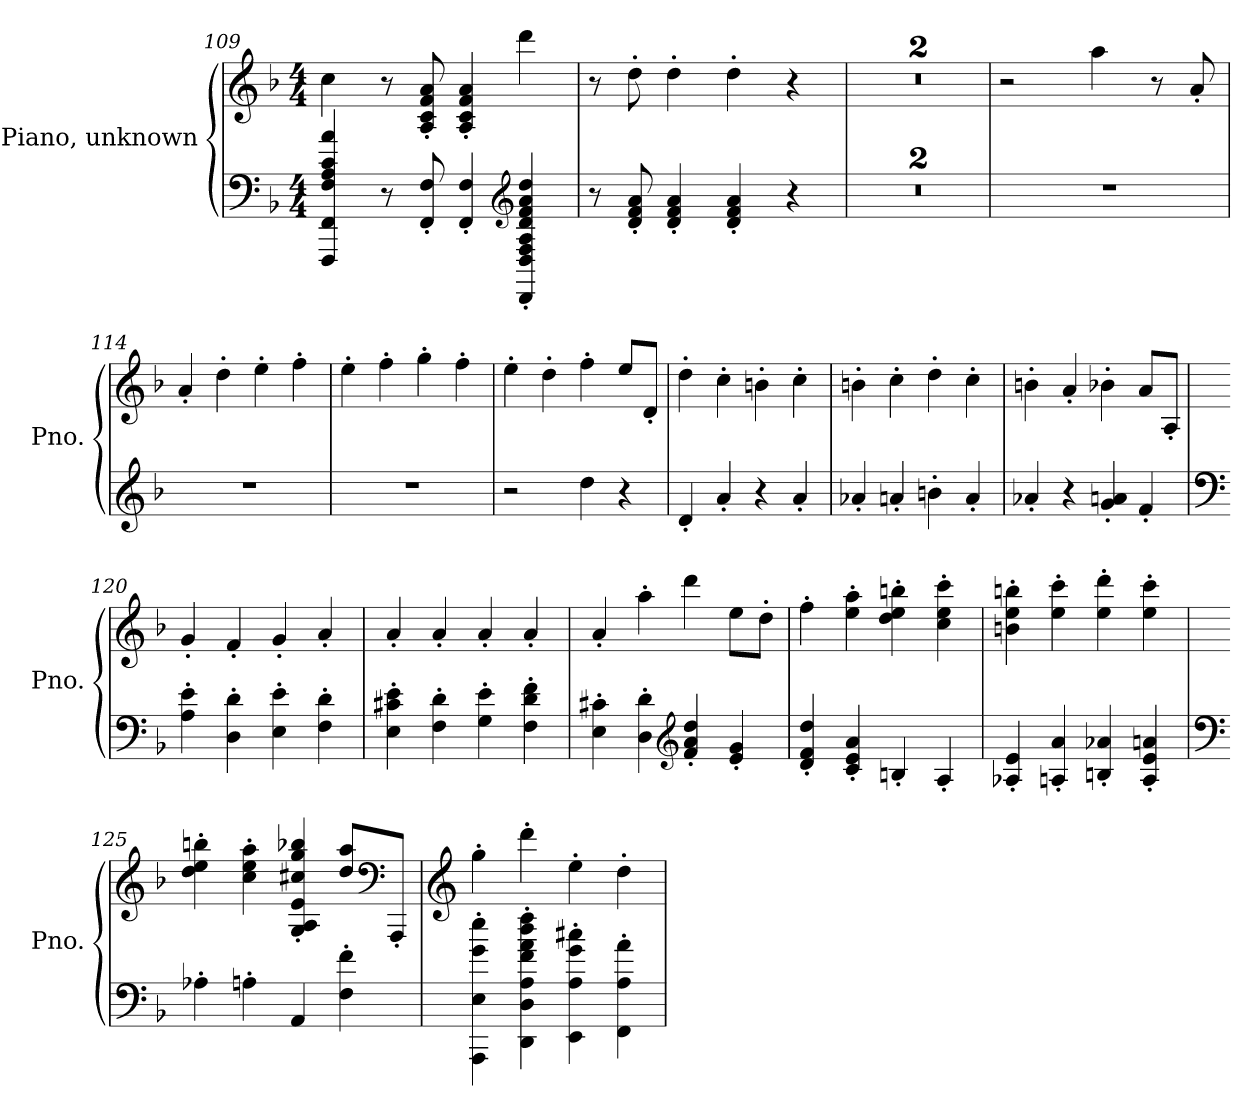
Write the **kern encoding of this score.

**kern	**kern
*part1	*part1
*staff2	*staff1
*I"Piano, unknown	*
*I'Pno.	*
*clefF4	*clefG2
*k[b-]	*k[b-]
*M4/4	*M4/4
=109	=109
4FFF/ 4FF/ 4F/ 4A/ 4c/ 4a/	4cc\
8r	8r
8FF/' 8F/'	8A/' 8c/' 8f/' 8a/'
4FF/' 4F/'	4A/' 4c/' 4f/' 4a/'
*clefG2	*
4DD/' 4D/' 4F/' 4A/' 4d/' 4f/' 4a/' 4dd/'	4ddd\
!!LO:PB:g=z
=110	=110
8r	8r
8d/' 8f/' 8a/'	8dd'\
4d/' 4f/' 4a/'	4dd'\
4d/' 4f/' 4a/'	4dd'\
4r	4r
=111	=111
1r	1r
=112	=112
1r	1r
=113	=113
1r	2r
.	4aa\
.	8r
.	8a'/
=114	=114
1r	4a'/
.	4dd'\
.	4ee'\
.	4ff'\
=115	=115
1r	4ee'\
.	4ff'\
.	4gg'\
.	4ff'\
=116	=116
2r	4ee'\
.	4dd'\
4dd\	4ff'\
4r	8ee/L
.	8d'/J
=117	=117
4d'/	4dd'\
4a'/	4cc'\
4r	4bn'\
4a'/	4cc'\
=118	=118
4a-X'/	4bn'\
4an'/	4cc'\
4bn'\	4dd'\
4a'/	4cc'\
!!LO:LB:g=z
=119	=119
4a-X'/	4bn'\
4r	4a'/
4g/' 4an/'	4b-X'\
4f'/	8a/L
.	8A'/J
=120	=120
*clefF4	*
4A\' 4e\'	4g'/
4D\' 4d\'	4f'/
4E\' 4e\'	4g'/
4F\' 4d\'	4a'/
=121	=121
4E\' 4c#X\' 4e\'	4a'/
4F\' 4d\'	4a'/
4G\' 4e\'	4a'/
4F\' 4d\' 4f\'	4a'/
=122	=122
4E\' 4c#X\'	4a'/
4D\' 4d\'	4aa'\
*clefG2	*
4f/' 4a/' 4dd/'	4ddd\
4e/' 4g/'	8ee\L
.	8dd'\J
=123	=123
4d/' 4f/' 4dd/'	4ff'\
4c/' 4e/' 4a/'	4ee\' 4aa\'
4Bn'/	4dd\' 4ee\' 4bbn\'
4A'/	4cc\' 4ee\' 4ccc\'
=124	=124
4A-X/' 4e/'	4bn\' 4ee\' 4bbn\'
4An/' 4a/'	4ee\' 4ccc\'
4Bn/' 4a-X/'	4ee\' 4ddd\'
4A/' 4e/' 4an/'	4ee\' 4ccc\'
!!LO:LB:g=z
=125	=125
*clefF4	*
4A-X'\	4dd\' 4ee\' 4bbn\'
4An'\	4cc\' 4ee\' 4aa\'
4AA/	4G/' 4A/' 4e/' 4cc#X/' 4gg/' 4bb-X/'
4F\' 4f\'	8dd/ 8aa/L
*	*clefF4
.	8AAA'/J
=126	=126
*	*clefG2
4AAA\' 4E\' 4g\' 4ee\'	4gg'\
4DD\' 4D\' 4A\' 4f\' 4a\' 4dd\' 4ff\'	4ddd'\
4EE\' 4A\' 4g\' 4cc#X\'	4ee'\
4FF\' 4A\' 4a\'	4dd'\
=	=
*-	*-
